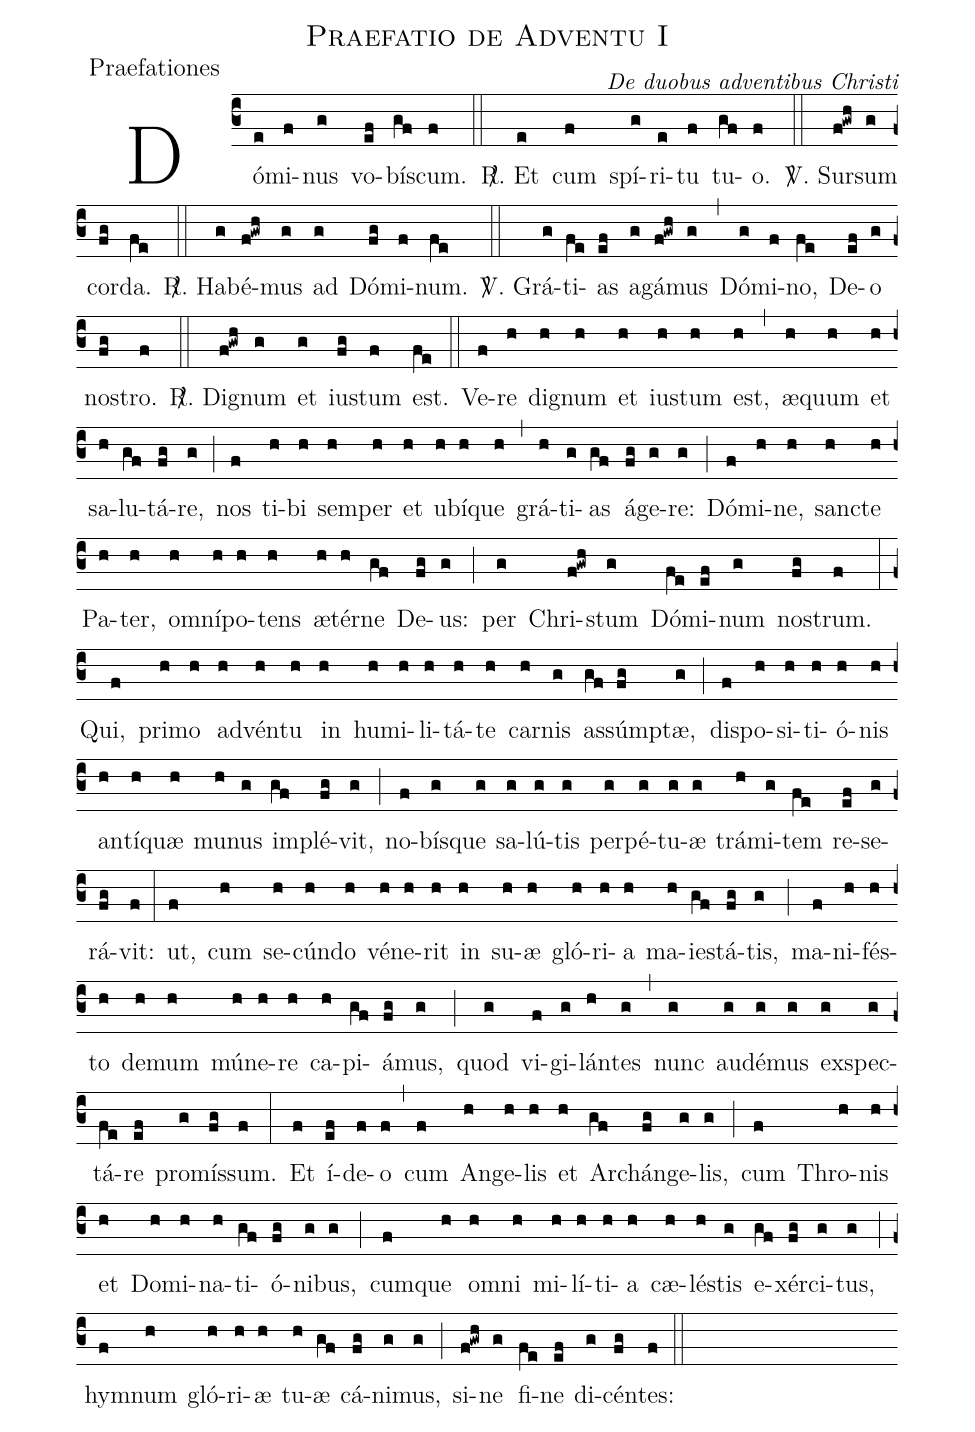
name:Praefatio de Adventu I;
office-part:Praefationes;
commentary:De duobus adventibus Christi;
%%
(c3)Dó(e)mi(f)nus(g) vo(ef)bí(gf)scum.(f) (::)
<sp>R/</sp>. Et(e) cum(f) spí(g)ri(e)tu(f) tu(gf)o.(f) (::)
<sp>V/</sp>. Sur(f!gwh)sum(g) cor(fg)da.(fe) (::)
<sp>R/</sp>. Ha(g)bé(f!gwh)mus(g) ad(g) Dó(fg)mi(f)num.(fe) (::)
<sp>V/</sp>. Grá(g)ti(fe)as(ef) a(g)gá(f!gwh)mus(g) (,) Dó(g)mi(f)no,(fe) De(ef)o(g) no(fg)stro.(f) (::)
<sp>R/</sp>. Di(f!gwh)gnum(g) et(g) iu(fg)stum(f) est.(fe) (::)
Ve(f)re(h) di(h)gnum(h) et(h) iu(h)stum(h) est,(h) (,)
æ(h)quum(h) et(h) sa(h)lu(gf)tá(fg)re,(g) (;)
nos(f) ti(h)bi(h) sem(h)per(h) et(h) u(h)bí(h)que(h) (,)
grá(h)ti(g)as(gf) á(fg)ge(g)re:(g) (;)
Dó(f)mi(h)ne,(h) san(h)cte(h) Pa(h)ter,(h) om(h)ní(h)po(h)tens(h) æ(h)tér(h)ne(gf) De(fg)us:(g) (;)
per(g) Chri(f!gwh)stum(g) Dó(fe)mi(ef)num(g) no(fg)strum.(f) (:)
Qui,(f) pri(h)mo(h) ad(h)vén(h)tu(h) in(h) hu(h)mi(h)li(h)tá(h)te(h) car(h)nis(g) as(gf)súmp(fg)tæ,(g) (;)
dis(f)po(h)si(h)ti(h)ó(h)nis(h) an(h)tí(h)quæ(h) mu(h)nus(g) im(gf)plé(fg)vit,(g) (;)
no(f)bís(g)que(g) sa(g)lú(g)tis(g) per(g)pé(g)tu(g)æ(g) trá(h)mi(g)tem(fe) re(ef)se(g)rá(fg)vit:(f) (:)
ut,(f) cum(h) se(h)cún(h)do(h) vé(h)ne(h)rit(h) in(h) su(h)æ(h) gló(h)ri(h)a(h) ma(h)ies(gf)tá(fg)tis,(g) (;)
ma(f)ni(h)fés(h)to(h) de(h)mum(h) mú(h)ne(h)re(h) ca(h)pi(gf)á(fg)mus,(g) (;)
quod(g) vi(f)gi(g)lán(h)tes(g) (,) nunc(g) au(g)dé(g)mus(g) ex(g)spec(g)tá(fe)re(ef) pro(g)mís(fg)sum.(f) (:)
Et(f) í(ef)de(f)o(f) (,) cum(f) An(h)ge(h)lis(h) et(h) Ar(gf)chán(fg)ge(g)lis,(g) (;)
cum(f) Thro(h)nis(h) et(h) Do(h)mi(h)na(h)ti(gf)ó(fg)ni(g)bus,(g) (;)
cum(f)que(h) om(h)ni(h) mi(h)lí(h)ti(h)a(h) cæ(h)lé(h)stis(g) e(gf)xér(fg)ci(g)tus,(g) (;)
hym(f)num(h) gló(h)ri(h)æ(h) tu(h)æ(gf) cá(fg)ni(g)mus,(g) (;)
si(f!gwh)ne(g) fi(fe)ne(ef) di(g)cén(fg)tes:(f) (::)
